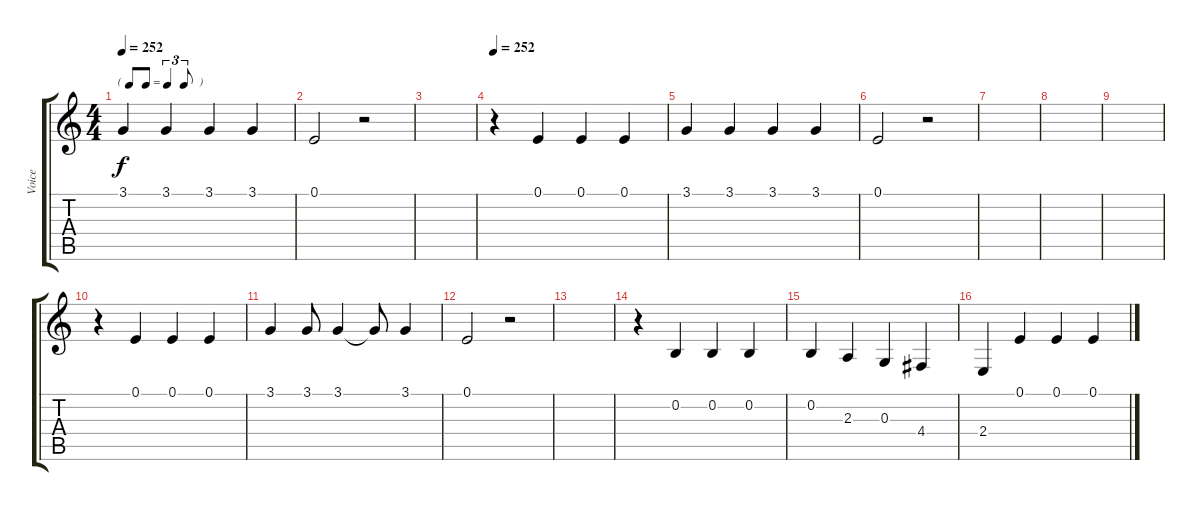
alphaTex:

\track ("Voice" "Voice") {mute instrument fiddle}
\staff {score tabs}
\tuning (E4 B3 G3 D3 A2 E2) {hide}
\ts (4 4)
\tf triplet8th
\tempo 252
\clef g2
\ks c
3.1.4{dy f} 3.1.4 3.1.4 3.1.4 |
0.1.2 r.2 |
|
\tempo 252
r.4 0.1.4 0.1.4 0.1.4 |
3.1.4 3.1.4 3.1.4 3.1.4 |
0.1.2 r.2 |
|
|
|
r.4 0.1.4 0.1.4 0.1.4 |
3.1.4 3.1.8 3.1.4 3.1{t}.8 3.1.4 |
0.1.2 r.2 |
|
r.4 0.2.4 0.2.4 0.2.4 |
0.2.4 2.3.4 0.3.4 4.4.4 |
2.4.4 0.1.4 0.1.4 0.1.4
